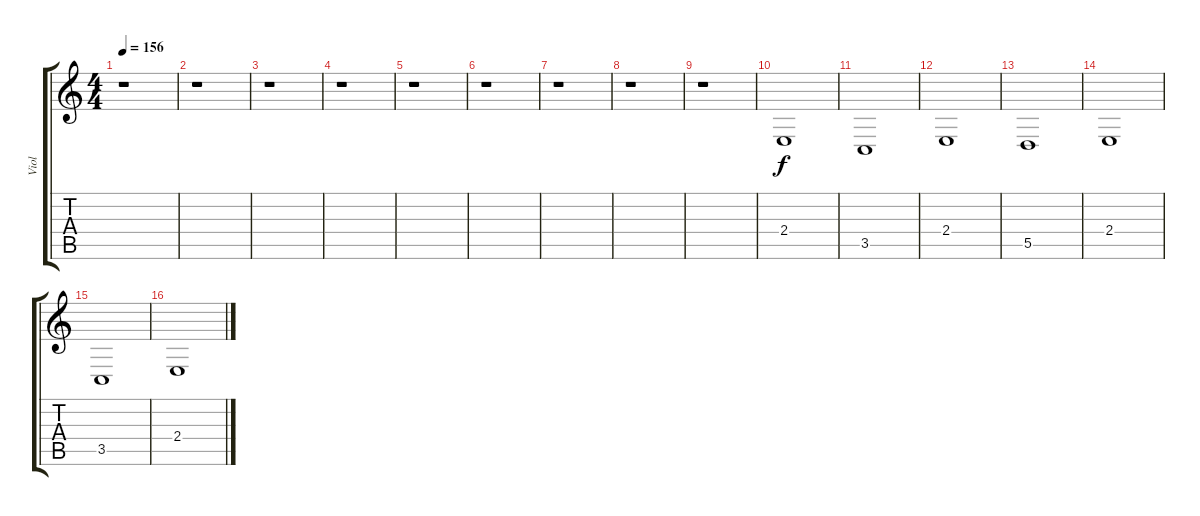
\track ("Viol" "Viol") {instrument viola}
\staff {score tabs}
\tuning (E4 B3 G3 D3 A2 E2) {hide}
\ts (4 4)
\tempo 156
\clef g2
\ks c
r.1{dy f} |
r.1 |
r.1 |
r.1 |
r.1 |
r.1 |
r.1 |
r.1 |
r.1 |
\section ("" "")
2.4.1 |
3.5.1 |
2.4.1 |
5.5.1 |
2.4.1 |
3.5.1 |
2.4.1
